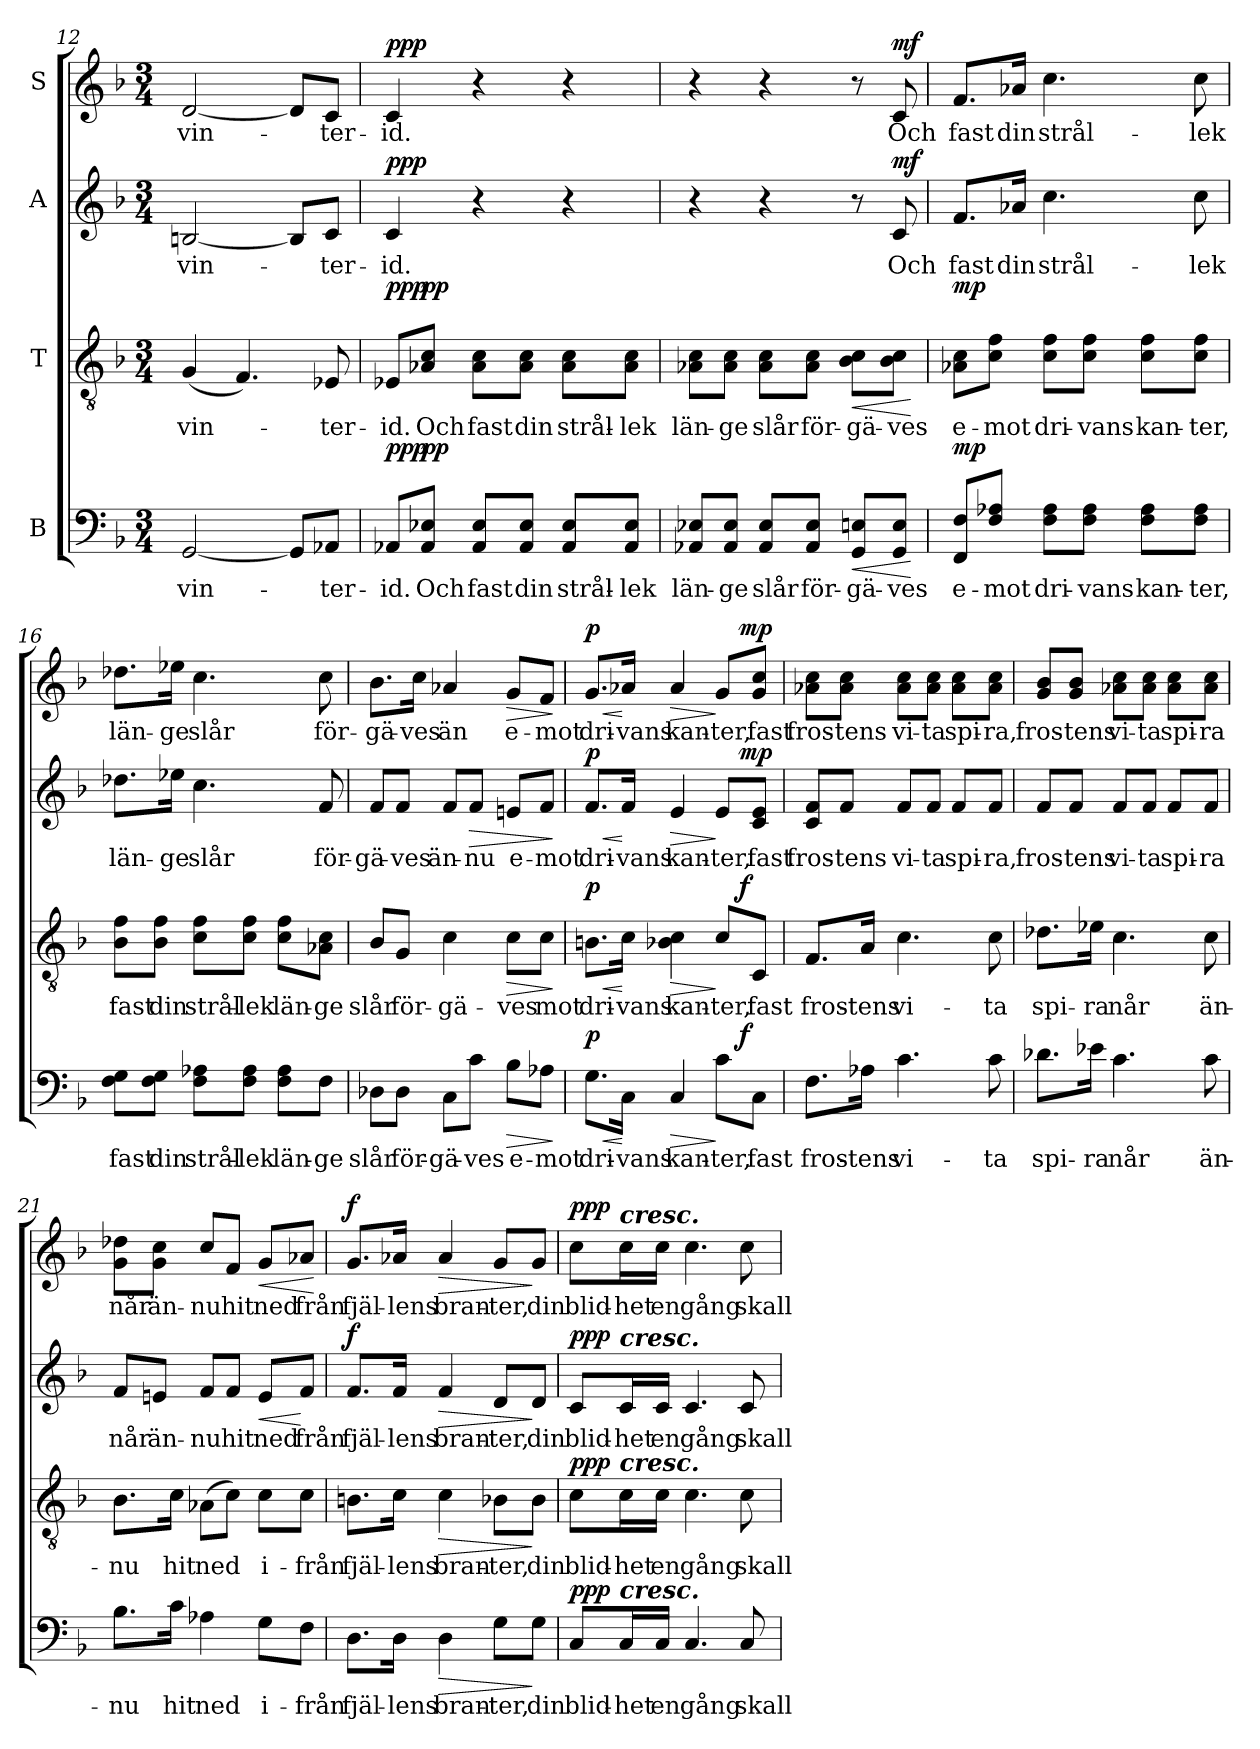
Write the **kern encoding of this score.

**kern	**text	**dynam	**kern	**text	**dynam	**kern	**text	**dynam	**kern	**text	**dynam
*part4	*part4	*part4	*part3	*part3	*part3	*part2	*part2	*part2	*part1	*part1	*part1
*staff4	*staff4	*staff4	*staff3	*staff3	*staff3	*staff2	*staff2	*staff2	*staff1	*staff1	*staff1
*I"B	*	*	*I"T	*	*	*I"A	*	*	*I"S	*	*
*clefF4	*	*	*clefGv2	*	*	*clefG2	*	*	*clefG2	*	*
*k[b-]	*	*	*k[b-]	*	*	*k[b-]	*	*	*k[b-]	*	*
*F:	*	*	*F:	*	*	*F:	*	*	*F:	*	*
*M3/4	*	*	*M3/4	*	*	*M3/4	*	*	*M3/4	*	*
=12	=12	=12	=12	=12	=12	=12	=12	=12	=12	=12	=12
!	!LO:LY:b	!	!	!LO:LY:b	!	!	!LO:LY:b	!	!	!LO:LY:b	!
[2GG/	vin-	.	(<4G/	vin-	.	[2Bn/	vin-	.	[2d/	vin-	.
.	.	.	4.F/)	.	.	.	.	.	.	.	.
8GG/L]	.	.	.	.	.	8B/L]	.	.	8d/L]	.	.
!	!LO:LY:b	!	!	!LO:LY:b	!	!	!LO:LY:b	!	!	!LO:LY:b	!
8AA-X/J	-ter-	.	8E-X/	-ter-	.	8c/J	-ter-	.	8c/J	-ter-	.
!!LO:PB:g=z
=13	=13	=13	=13	=13	=13	=13	=13	=13	=13	=13	=13
!	!LO:LY:b	!LO:DY:a	!	!LO:LY:b	!LO:DY:a	!	!LO:LY:b	!LO:DY:a	!	!LO:LY:b	!LO:DY:a
8AA-X/L	-id.	ppp	8E-X/L	-id.	ppp	4c/	-id.	ppp	4c/	-id.	ppp
!	!LO:LY:b	!LO:DY:a	!	!LO:LY:b	!LO:DY:a	!	!	!	!	!	!
8AA-/ 8E-X/J	Och	pp	8A-X/ 8c/J	Och	pp	.	.	.	.	.	.
!	!LO:LY:b	!	!	!LO:LY:b	!	!	!	!	!	!	!
8AA-/ 8E-/L	fast	.	8A-\ 8c\L	fast	.	4r	.	.	4r	.	.
!	!LO:LY:b	!	!	!LO:LY:b	!	!	!	!	!	!	!
8AA-/ 8E-/J	din	.	8A-\ 8c\J	din	.	.	.	.	.	.	.
!	!LO:LY:b	!	!	!LO:LY:b	!	!	!	!	!	!	!
8AA-/ 8E-/L	strål-	.	8A-\ 8c\L	strål-	.	4r	.	.	4r	.	.
!	!LO:LY:b	!	!	!LO:LY:b	!	!	!	!	!	!	!
8AA-/ 8E-/J	-lek	.	8A-\ 8c\J	-lek	.	.	.	.	.	.	.
=14	=14	=14	=14	=14	=14	=14	=14	=14	=14	=14	=14
!	!LO:LY:b	!	!	!LO:LY:b	!	!	!	!	!	!	!
8AA-X/ 8E-X/L	län-	.	8A-X\ 8c\L	län-	.	4r	.	.	4r	.	.
!	!LO:LY:b	!	!	!LO:LY:b	!	!	!	!	!	!	!
8AA-/ 8E-/J	-ge	.	8A-\ 8c\J	-ge	.	.	.	.	.	.	.
!	!LO:LY:b	!	!	!LO:LY:b	!	!	!	!	!	!	!
8AA-/ 8E-/L	slår	.	8A-\ 8c\L	slår	.	4r	.	.	4r	.	.
!	!LO:LY:b	!	!	!LO:LY:b	!	!	!	!	!	!	!
8AA-/ 8E-/J	för-	.	8A-\ 8c\J	för-	.	.	.	.	.	.	.
!	!LO:LY:b	!LO:HP:b	!	!LO:LY:b	!LO:HP:b	!	!	!	!	!	!
8GG/ 8En/L	-gä-	<	8B-\ 8c\L	-gä-	<	8r	.	.	8r	.	.
!	!LO:LY:b	!	!	!LO:LY:b	!	!	!LO:LY:b	!LO:DY:a	!	!LO:LY:b	!LO:DY:a
8GG/ 8E/J	-ves	.	8B-\ 8c\J	-ves	.	8c/	Och	mf	8c/	Och	mf
.	.	[	.	.	[	.	.	.	.	.	.
=15	=15	=15	=15	=15	=15	=15	=15	=15	=15	=15	=15
!	!LO:LY:b	!LO:DY:a	!	!LO:LY:b	!LO:DY:a	!	!LO:LY:b	!	!	!LO:LY:b	!
8FF/ 8F/L	e-	mp	8A-X\ 8c\L	e-	mp	8.f/L	fast	.	8.f/L	fast	.
!	!LO:LY:b	!	!	!LO:LY:b	!	!	!	!	!	!	!
8F/ 8A-X/J	-mot	.	8c\ 8f\J	-mot	.	.	.	.	.	.	.
!	!	!	!	!	!	!	!LO:LY:b	!	!	!LO:LY:b	!
.	.	.	.	.	.	16a-X/Jk	din	.	16a-X/Jk	din	.
!	!LO:LY:b	!	!	!LO:LY:b	!	!	!LO:LY:b	!	!	!LO:LY:b	!
8F\ 8A-\L	dri-	.	8c\ 8f\L	dri-	.	4.cc\	strål-	.	4.cc\	strål-	.
!	!LO:LY:b	!	!	!LO:LY:b	!	!	!	!	!	!	!
8F\ 8A-\J	-vans	.	8c\ 8f\J	-vans	.	.	.	.	.	.	.
!	!LO:LY:b	!	!	!LO:LY:b	!	!	!	!	!	!	!
8F\ 8A-\L	kan-	.	8c\ 8f\L	kan-	.	.	.	.	.	.	.
!	!LO:LY:b	!	!	!LO:LY:b	!	!	!LO:LY:b	!	!	!LO:LY:b	!
8F\ 8A-\J	-ter,	.	8c\ 8f\J	-ter,	.	8cc\	-lek	.	8cc\	-lek	.
!!LO:LB:g=z
=16	=16	=16	=16	=16	=16	=16	=16	=16	=16	=16	=16
!	!LO:LY:b	!	!	!LO:LY:b	!	!	!LO:LY:b	!	!	!LO:LY:b	!
8F\ 8G\L	fast	.	8B-\ 8f\L	fast	.	8.dd-X\L	län-	.	8.dd-X\L	län-	.
!	!LO:LY:b	!	!	!LO:LY:b	!	!	!	!	!	!	!
8F\ 8G\J	din	.	8B-\ 8f\J	din	.	.	.	.	.	.	.
!	!	!	!	!	!	!	!LO:LY:b	!	!	!LO:LY:b	!
.	.	.	.	.	.	16ee-X\Jk	-ge	.	16ee-X\Jk	-ge	.
!	!LO:LY:b	!	!	!LO:LY:b	!	!	!LO:LY:b	!	!	!LO:LY:b	!
8F\ 8A-X\L	strål-	.	8c\ 8f\L	strål-	.	4.cc\	slår	.	4.cc\	slår	.
!	!LO:LY:b	!	!	!LO:LY:b	!	!	!	!	!	!	!
8F\ 8A-\J	-lek	.	8c\ 8f\J	-lek	.	.	.	.	.	.	.
!	!LO:LY:b	!	!	!LO:LY:b	!	!	!	!	!	!	!
8F\ 8A-\L	län-	.	8c\ 8f\L	län-	.	.	.	.	.	.	.
!	!LO:LY:b	!	!	!LO:LY:b	!	!	!LO:LY:b	!	!	!LO:LY:b	!
8F\J	-ge	.	8A-X\ 8c\J	-ge	.	8f/	för-	.	8cc\	för-	.
=17	=17	=17	=17	=17	=17	=17	=17	=17	=17	=17	=17
!	!LO:LY:b	!	!	!LO:LY:b	!	!	!LO:LY:b	!	!	!LO:LY:b	!
8D-X\L	slår	.	8B-/L	slår	.	8f/L	-gä-	.	8.b-\L	-gä-	.
!	!LO:LY:b	!	!	!LO:LY:b	!	!	!LO:LY:b	!	!	!	!
8D-\J	för-	.	8G/J	för-	.	8f/J	-ves	.	.	.	.
!	!	!	!	!	!	!	!	!	!	!LO:LY:b	!
.	.	.	.	.	.	.	.	.	16cc\Jk	-ves	.
!	!LO:LY:b	!	!	!LO:LY:b	!	!	!LO:LY:b	!	!	!LO:LY:b	!
8C\L	-gä-	.	4c\	-gä-	.	8f/L	än-	.	4a-X/	än	.
!	!LO:LY:b	!	!	!	!	!	!LO:LY:b	!LO:HP:b	!	!	!
8c\J	-ves	.	.	.	.	8f/J	-nu	>	.	.	.
!	!LO:LY:b	!LO:HP:b	!	!LO:LY:b	!LO:HP:b	!	!LO:LY:b	!	!	!LO:LY:b	!LO:HP:b
8B-\L	e-	>	8c\L	-ves	>	8eni/L	e-	.	8g/L	e-	>
!	!LO:LY:b	!	!	!LO:LY:b	!	!	!LO:LY:b	!	!	!LO:LY:b	!
8A-X\J	-mot	.	8c\J	mot	.	8f/J	-mot	.	8f/J	-mot	.
.	.	]	.	.	]	.	.	]	.	.	]
=18	=18	=18	=18	=18	=18	=18	=18	=18	=18	=18	=18
!	!LO:LY:b	!LO:HP:b	!	!LO:LY:b	!LO:HP:b	!	!LO:LY:b	!LO:HP:b	!	!LO:LY:b	!LO:HP:b
!	!	!LO:DY:n=1:a	!	!	!LO:DY:n=1:a	!	!	!LO:DY:n=1:a	!	!	!LO:DY:n=1:a
*^	*	*	*^	*	*	*^	*	*	*^	*	*
8.G\L	2ryy	dri-	< p	8.Bn\L	2ryy	dri-	< p	8.f/L	2ryy	dri-	< p	8.g/L	2ryy	dri-	< p
!	!	!LO:LY:b	!	!	!	!LO:LY:b	!	!	!	!LO:LY:b	!	!	!	!LO:LY:b	!
16C\Jk	.	-vans	[	16c\Jk	.	-vans	[	16f/Jk	.	-vans	[	16a-X/Jk	.	-vans	[
!	!	!LO:LY:b	!LO:HP:b	!	!	!LO:LY:b	!LO:HP:b	!	!	!LO:LY:b	!LO:HP:b	!	!	!LO:LY:b	!LO:HP:b
4C/	.	kan-	>	4B-X\ 4c\	.	kan-	>	4e/	.	kan-	>	4a-/	.	kan-	>
!	!	!LO:LY:b	!	!	!	!LO:LY:b	!	!	!	!LO:LY:b	!	!	!	!LO:LY:b	!
8c\L	16.ryy	-ter,	]	8c/L	16.ryy	-ter,	]	8e/L	16.ryy	-ter,	]	8g/L	16.ryy	-ter,	]
!	!	!	!LO:DY:n=2:b	!	!	!	!LO:DY:n=2:b	!	!	!	!LO:DY:n=2:b	!	!	!	!LO:DY:n=2:b
.	8ryy	.	f	.	8ryy	.	f	.	8ryy	.	mp	.	8ryy	.	mp
!	!	!LO:LY:b	!	!	!	!LO:LY:b	!	!	!	!LO:LY:b	!	!	!	!LO:LY:b	!
8C\J	.	fast	.	8C/J	.	fast	.	8c/ 8e/J	.	fast	.	8g/ 8cc/J	.	fast	.
.	32ryy	.	.	.	32ryy	.	.	.	32ryy	.	.	.	32ryy	.	.
!!LO:LB:g=z
=19	=19	=19	=19	=19	=19	=19	=19	=19	=19	=19	=19	=19	=19	=19	=19
!	!	!LO:LY:b	!	!	!	!LO:LY:b	!	!	!	!LO:LY:b	!	!	!	!LO:LY:b	!
*v	*v	*	*	*	*	*	*	*v	*v	*	*	*v	*v	*	*
*	*	*	*v	*v	*	*	*	*	*	*	*	*
8.F\L	fros-	.	8.F/L	fros-	.	8c/ 8f/L	fros-	.	8a-X\ 8cc\L	fros-	.
!	!	!	!	!	!	!	!LO:LY:b	!	!	!LO:LY:b	!
.	.	.	.	.	.	8f/J	-tens	.	8a-\ 8cc\J	-tens	.
!	!LO:LY:b	!	!	!LO:LY:b	!	!	!	!	!	!	!
16A-X\Jk	-tens	.	16A/Jk	-tens	.	.	.	.	.	.	.
!	!LO:LY:b	!	!	!LO:LY:b	!	!	!LO:LY:b	!	!	!LO:LY:b	!
4.c\	vi-	.	4.c\	vi-	.	8f/L	vi-	.	8a-\ 8cc\L	vi-	.
!	!	!	!	!	!	!	!LO:LY:b	!	!	!LO:LY:b	!
.	.	.	.	.	.	8f/J	-ta	.	8a-\ 8cc\J	-ta	.
!	!	!	!	!	!	!	!LO:LY:b	!	!	!LO:LY:b	!
.	.	.	.	.	.	8f/L	spi-	.	8a-\ 8cc\L	spi-	.
!	!LO:LY:b	!	!	!LO:LY:b	!	!	!LO:LY:b	!	!	!LO:LY:b	!
8c\	-ta	.	8c\	-ta	.	8f/J	-ra,	.	8a-\ 8cc\J	-ra,	.
=20	=20	=20	=20	=20	=20	=20	=20	=20	=20	=20	=20
!	!LO:LY:b	!	!	!LO:LY:b	!	!	!LO:LY:b	!	!	!LO:LY:b	!
8.d-X\L	spi-	.	8.d-X\L	spi-	.	8f/L	fros-	.	8g/ 8b-/L	fros-	.
!	!	!	!	!	!	!	!LO:LY:b	!	!	!LO:LY:b	!
.	.	.	.	.	.	8f/J	-tens	.	8g/ 8b-/J	-tens	.
!	!LO:LY:b	!	!	!LO:LY:b	!	!	!	!	!	!	!
16e-X\Jk	-ra	.	16e-X\Jk	-ra	.	.	.	.	.	.	.
!	!LO:LY:b	!	!	!LO:LY:b	!	!	!LO:LY:b	!	!	!LO:LY:b	!
4.c\	når	.	4.c\	når	.	8f/L	vi-	.	8a-X\ 8cc\L	vi-	.
!	!	!	!	!	!	!	!LO:LY:b	!	!	!LO:LY:b	!
.	.	.	.	.	.	8f/J	-ta	.	8a-\ 8cc\J	-ta	.
!	!	!	!	!	!	!	!LO:LY:b	!	!	!LO:LY:b	!
.	.	.	.	.	.	8f/L	spi-	.	8a-\ 8cc\L	spi-	.
!	!LO:LY:b	!	!	!LO:LY:b	!	!	!LO:LY:b	!	!	!LO:LY:b	!
8c\	än-	.	8c\	än-	.	8f/J	-ra	.	8a-\ 8cc\J	-ra	.
=21	=21	=21	=21	=21	=21	=21	=21	=21	=21	=21	=21
!	!LO:LY:b	!	!	!LO:LY:b	!	!	!LO:LY:b	!	!	!LO:LY:b	!
8.B-\L	-nu	.	8.B-\L	-nu	.	8f/L	når	.	8g\ 8dd-X\L	når	.
!	!	!	!	!	!	!	!LO:LY:b	!	!	!LO:LY:b	!
.	.	.	.	.	.	8eni/J	än-	.	8g\ 8cc\J	än-	.
!	!LO:LY:b	!	!	!LO:LY:b	!	!	!	!	!	!	!
16c\Jk	hit	.	16c\Jk	hit	.	.	.	.	.	.	.
!	!LO:LY:b	!	!	!LO:LY:b	!	!	!LO:LY:b	!	!	!LO:LY:b	!
4A-X\	ned	.	(>8A-X\L	ned	.	8f/L	-nu	.	8cc/L	-nu	.
!	!	!	!	!	!	!	!LO:LY:b	!	!	!LO:LY:b	!
.	.	.	8c\J)	.	.	8f/J	hit	.	8f/J	hit	.
!	!LO:LY:b	!	!	!LO:LY:b	!	!	!LO:LY:b	!LO:HP:b	!	!LO:LY:b	!LO:HP:b
8G\L	i-	.	8c\L	i-	.	8e/L	ned	<	8g/L	ned	<
!	!LO:LY:b	!	!	!LO:LY:b	!	!	!LO:LY:b	!	!	!LO:LY:b	!
8F\J	-från	.	8c\J	-från	.	8f/J	från	[	8a-X/J	från	.
.	.	.	.	.	.	.	.	.	.	.	[
!!LO:PB:g=z
=22	=22	=22	=22	=22	=22	=22	=22	=22	=22	=22	=22
!	!LO:LY:b	!	!	!LO:LY:b	!	!	!LO:LY:b	!LO:DY:a	!	!LO:LY:b	!LO:DY:a
8.D\L	fjäl-	.	8.Bn\L	fjäl-	.	8.f/L	fjäl-	f	8.g/L	fjäl-	f
!	!LO:LY:b	!	!	!LO:LY:b	!	!	!LO:LY:b	!	!	!LO:LY:b	!
16D\Jk	-lens	.	16c\Jk	-lens	.	16f/Jk	-lens	.	16a-X/Jk	-lens	.
!	!LO:LY:b	!LO:HP:b	!	!LO:LY:b	!LO:HP:b	!	!LO:LY:b	!LO:HP:b	!	!LO:LY:b	!LO:HP:b
4D\	bran-	>	4c\	bran-	>	4f/	bran-	>	4a-/	bran-	>
!	!LO:LY:b	!	!	!LO:LY:b	!	!	!LO:LY:b	!	!	!LO:LY:b	!
8G\L	-ter,	.	8B-X\L	-ter,	.	8d/L	-ter,	.	8g/L	-ter,	.
!	!LO:LY:b	!	!	!LO:LY:b	!	!	!LO:LY:b	!	!	!LO:LY:b	!
8G\J	din	]	8B-\J	din	]	8d/J	din	]	8g/J	din	]
=23	=23	=23	=23	=23	=23	=23	=23	=23	=23	=23	=23
!	!LO:LY:b	!LO:DY:a	!	!LO:LY:b	!LO:DY:a	!	!LO:LY:b	!LO:DY:a	!	!LO:LY:b	!LO:DY:a
8C/L	blid-	ppp	8c\L	blid-	ppp	8c/L	blid-	ppp	8cc\L	blid-	ppp
!	!	!	!	!	!	!	!	!	!LO:TX:a:Bi:t=cresc.	!	!
!	!	!	!	!	!	!LO:TX:a:Bi:t=cresc.	!	!	!	!	!
!	!	!	!LO:TX:a:Bi:t=cresc.	!	!	!	!	!	!	!	!
!LO:TX:a:Bi:t=cresc.	!	!	!	!	!	!	!	!	!	!	!
!	!LO:LY:b	!	!	!LO:LY:b	!	!	!LO:LY:b	!	!	!LO:LY:b	!
16C/L	-het	.	16c\L	-het	.	16c/L	-het	.	16cc\L	-het	.
!	!LO:LY:b	!	!	!LO:LY:b	!	!	!LO:LY:b	!	!	!LO:LY:b	!
16C/JJ	en	.	16c\JJ	en	.	16c/JJ	en	.	16cc\JJ	en	.
!	!LO:LY:b	!	!	!LO:LY:b	!	!	!LO:LY:b	!	!	!LO:LY:b	!
4.C/	gång	.	4.c\	gång	.	4.c/	gång	.	4.cc\	gång	.
!	!LO:LY:b	!	!	!LO:LY:b	!	!	!LO:LY:b	!	!	!LO:LY:b	!
8C/	skall	.	8c\	skall	.	8c/	skall	.	8cc\	skall	.
=	=	=	=	=	=	=	=	=	=	=	=
*-	*-	*-	*-	*-	*-	*-	*-	*-	*-	*-	*-
